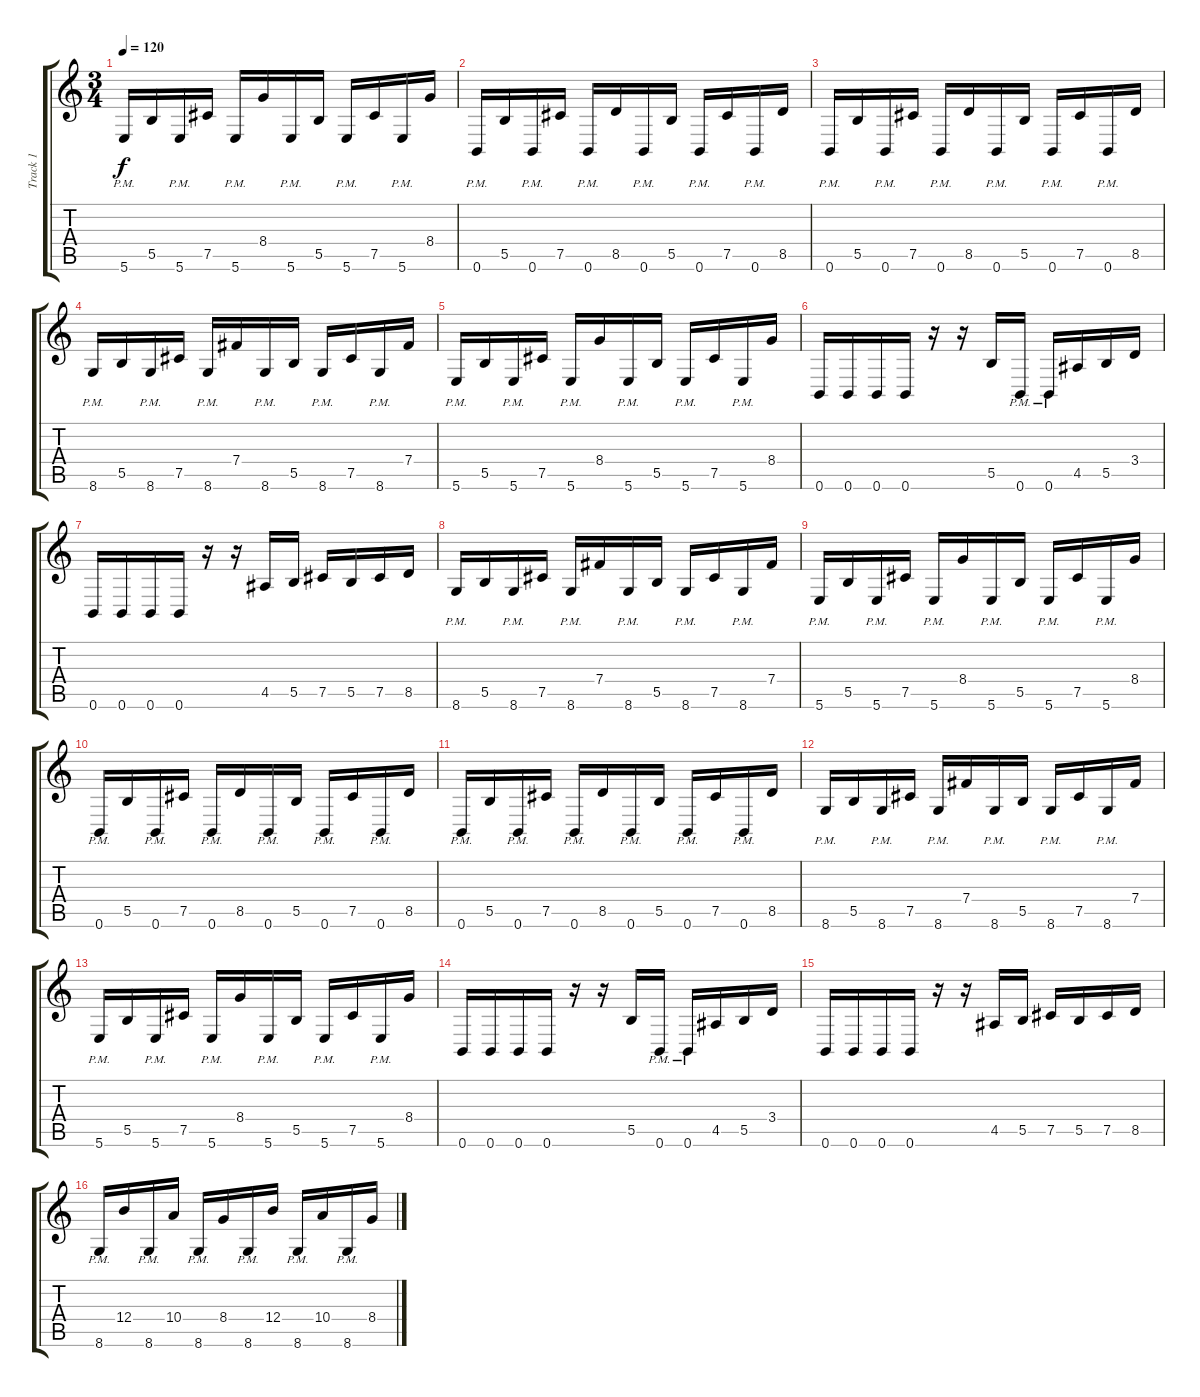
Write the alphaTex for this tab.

\track ("Track 1" "Track 1") {instrument distortionguitar}
\staff {score tabs}
\tuning (Db4 Ab3 E3 B2 Gb2 B1) {hide}
\ts (3 4)
\tempo 120
\clef g2
\ks c
5.6{pm}.16{dy f} 5.5.16 5.6{pm}.16 7.5.16 5.6{pm}.16 8.4.16 5.6{pm}.16 5.5.16 5.6{pm}.16 7.5.16 5.6{pm}.16 8.4.16 |
0.6{pm}.16 5.5.16 0.6{pm}.16 7.5.16 0.6{pm}.16 8.5.16 0.6{pm}.16 5.5.16 0.6{pm}.16 7.5.16 0.6{pm}.16 8.5.16 |
0.6{pm}.16 5.5.16 0.6{pm}.16 7.5.16 0.6{pm}.16 8.5.16 0.6{pm}.16 5.5.16 0.6{pm}.16 7.5.16 0.6{pm}.16 8.5.16 |
8.6{pm}.16 5.5.16 8.6{pm}.16 7.5.16 8.6{pm}.16 7.4.16 8.6{pm}.16 5.5.16 8.6{pm}.16 7.5.16 8.6{pm}.16 7.4.16 |
5.6{pm}.16 5.5.16 5.6{pm}.16 7.5.16 5.6{pm}.16 8.4.16 5.6{pm}.16 5.5.16 5.6{pm}.16 7.5.16 5.6{pm}.16 8.4.16 |
0.6.16 0.6.16 0.6.16 0.6.16 r.16 r.16 5.5.16 0.6{pm}.16 0.6{pm}.16 4.5.16 5.5.16 3.4.16 |
0.6.16 0.6.16 0.6.16 0.6.16 r.16 r.16 4.5.16 5.5.16 7.5.16 5.5.16 7.5.16 8.5.16 |
8.6{pm}.16 5.5.16 8.6{pm}.16 7.5.16 8.6{pm}.16 7.4.16 8.6{pm}.16 5.5.16 8.6{pm}.16 7.5.16 8.6{pm}.16 7.4.16 |
5.6{pm}.16 5.5.16 5.6{pm}.16 7.5.16 5.6{pm}.16 8.4.16 5.6{pm}.16 5.5.16 5.6{pm}.16 7.5.16 5.6{pm}.16 8.4.16 |
0.6{pm}.16 5.5.16 0.6{pm}.16 7.5.16 0.6{pm}.16 8.5.16 0.6{pm}.16 5.5.16 0.6{pm}.16 7.5.16 0.6{pm}.16 8.5.16 |
0.6{pm}.16 5.5.16 0.6{pm}.16 7.5.16 0.6{pm}.16 8.5.16 0.6{pm}.16 5.5.16 0.6{pm}.16 7.5.16 0.6{pm}.16 8.5.16 |
8.6{pm}.16 5.5.16 8.6{pm}.16 7.5.16 8.6{pm}.16 7.4.16 8.6{pm}.16 5.5.16 8.6{pm}.16 7.5.16 8.6{pm}.16 7.4.16 |
5.6{pm}.16 5.5.16 5.6{pm}.16 7.5.16 5.6{pm}.16 8.4.16 5.6{pm}.16 5.5.16 5.6{pm}.16 7.5.16 5.6{pm}.16 8.4.16 |
0.6.16 0.6.16 0.6.16 0.6.16 r.16 r.16 5.5.16 0.6{pm}.16 0.6{pm}.16 4.5.16 5.5.16 3.4.16 |
0.6.16 0.6.16 0.6.16 0.6.16 r.16 r.16 4.5.16 5.5.16 7.5.16 5.5.16 7.5.16 8.5.16 |
8.6{pm}.16 12.4.16 8.6{pm}.16 10.4.16 8.6{pm}.16 8.4.16 8.6{pm}.16 12.4.16 8.6{pm}.16 10.4.16 8.6{pm}.16 8.4.16
